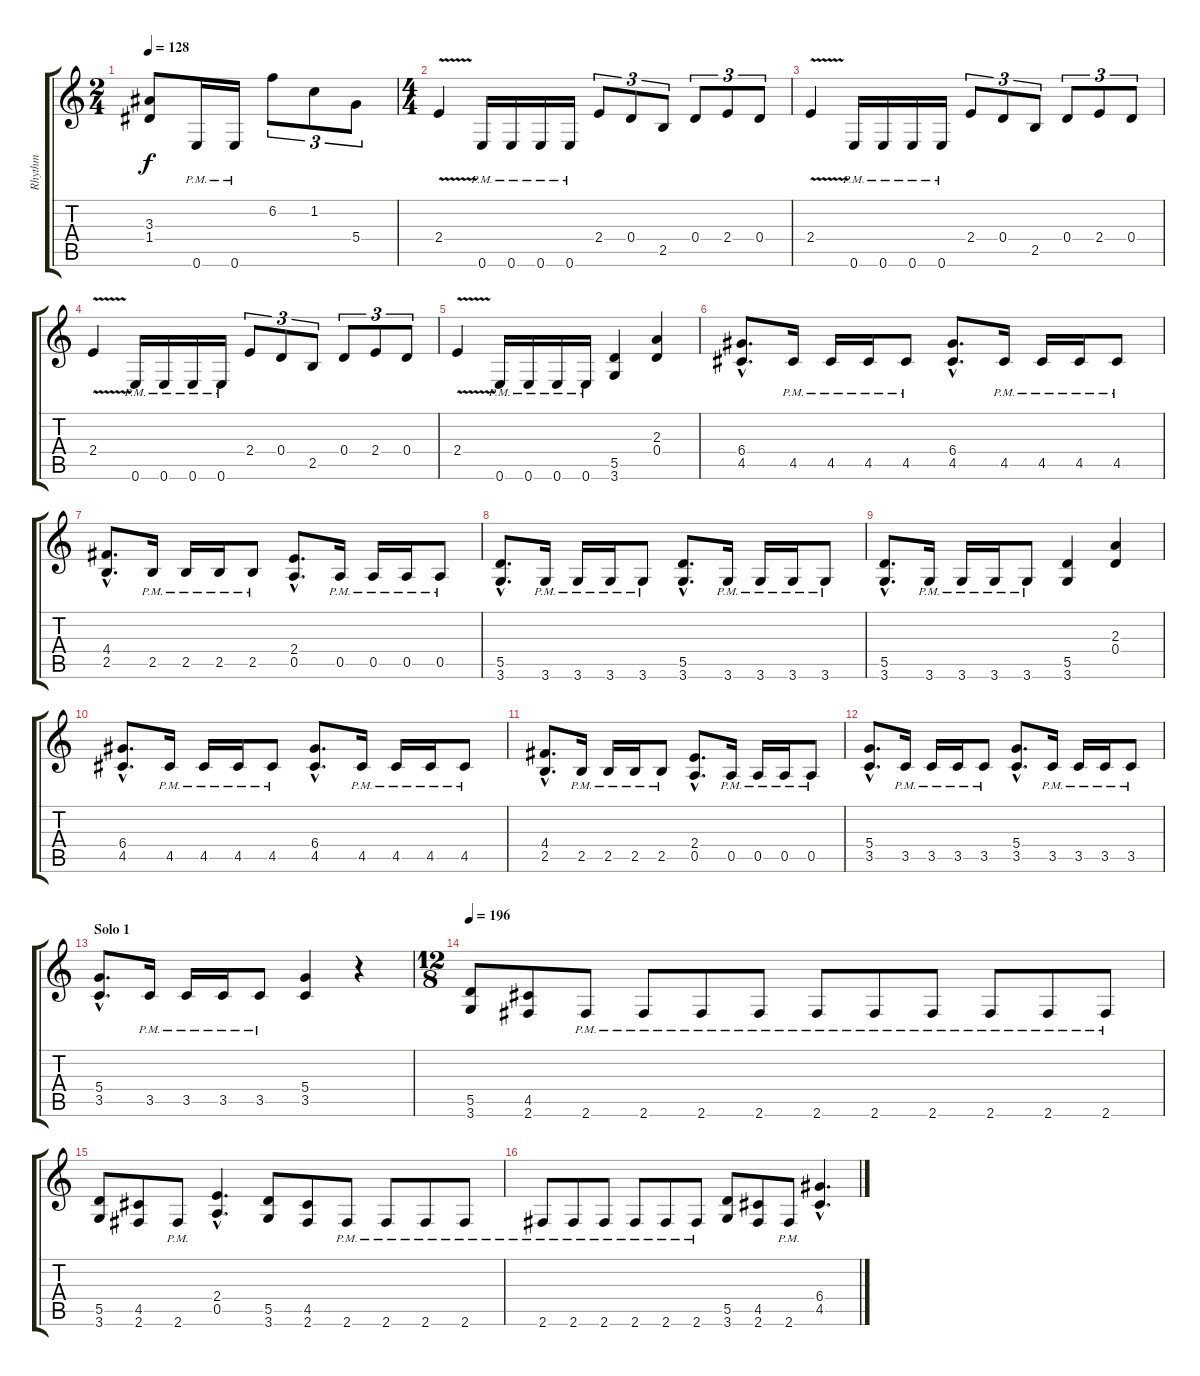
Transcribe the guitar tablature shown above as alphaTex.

\track ("Rhythm" "Rhythm") {instrument distortionguitar}
\staff {score tabs}
\tuning (E4 B3 G3 D3 A2 E2) {hide}
\ts (2 4)
\tempo 128
\clef g2
\ks c
(3.3 1.4).8{dy f} 0.6{pm}.16 0.6{pm}.16 6.2.8{tu (3 2)} 1.2.8{tu (3 2)} 5.4.8{tu (3 2)} |
\ts (4 4)
2.4{v}.4 0.6{pm}.16 0.6{pm}.16 0.6{pm}.16 0.6{pm}.16 2.4.8{tu (3 2)} 0.4.8{tu (3 2)} 2.5.8{tu (3 2)} 0.4.8{tu (3 2)} 2.4.8{tu (3 2)} 0.4.8{tu (3 2)} |
2.4{v}.4 0.6{pm}.16 0.6{pm}.16 0.6{pm}.16 0.6{pm}.16 2.4.8{tu (3 2)} 0.4.8{tu (3 2)} 2.5.8{tu (3 2)} 0.4.8{tu (3 2)} 2.4.8{tu (3 2)} 0.4.8{tu (3 2)} |
2.4{v}.4 0.6{pm}.16 0.6{pm}.16 0.6{pm}.16 0.6{pm}.16 2.4.8{tu (3 2)} 0.4.8{tu (3 2)} 2.5.8{tu (3 2)} 0.4.8{tu (3 2)} 2.4.8{tu (3 2)} 0.4.8{tu (3 2)} |
2.4{v}.4 0.6{pm}.16 0.6{pm}.16 0.6{pm}.16 0.6{pm}.16 (5.5 3.6).4 (2.3 0.4).4 |
(6.4{hac} 4.5{hac}).8{d} 4.5{pm}.16 4.5{pm}.16 4.5{pm}.16 4.5{pm}.8 (6.4{hac} 4.5{hac}).8{d} 4.5{pm}.16 4.5{pm}.16 4.5{pm}.16 4.5{pm}.8 |
(4.4{hac} 2.5{hac}).8{d} 2.5{pm}.16 2.5{pm}.16 2.5{pm}.16 2.5{pm}.8 (2.4{hac} 0.5{hac}).8{d} 0.5{pm}.16 0.5{pm}.16 0.5{pm}.16 0.5{pm}.8 |
(5.5{hac} 3.6{hac}).8{d} 3.6{pm}.16 3.6{pm}.16 3.6{pm}.16 3.6{pm}.8 (5.5{hac} 3.6{hac}).8{d} 3.6{pm}.16 3.6{pm}.16 3.6{pm}.16 3.6{pm}.8 |
(5.5{hac} 3.6{hac}).8{d} 3.6{pm}.16 3.6{pm}.16 3.6{pm}.16 3.6{pm}.8 (5.5 3.6).4 (2.3 0.4).4 |
(6.4{hac} 4.5{hac}).8{d} 4.5{pm}.16 4.5{pm}.16 4.5{pm}.16 4.5{pm}.8 (6.4{hac} 4.5{hac}).8{d} 4.5{pm}.16 4.5{pm}.16 4.5{pm}.16 4.5{pm}.8 |
(4.4{hac} 2.5{hac}).8{d} 2.5{pm}.16 2.5{pm}.16 2.5{pm}.16 2.5{pm}.8 (2.4{hac} 0.5{hac}).8{d} 0.5{pm}.16 0.5{pm}.16 0.5{pm}.16 0.5{pm}.8 |
(5.4{hac} 3.5{hac}).8{d} 3.5{pm}.16 3.5{pm}.16 3.5{pm}.16 3.5{pm}.8 (5.4{hac} 3.5{hac}).8{d} 3.5{pm}.16 3.5{pm}.16 3.5{pm}.16 3.5{pm}.8 |
\section ("" "Solo 1")
(5.4{hac} 3.5{hac}).8{d} 3.5{pm}.16 3.5{pm}.16 3.5{pm}.16 3.5{pm}.8 (5.4 3.5).4 r.4 |
\ts (12 8)
\tempo 196
(5.5 3.6).8 (4.5 2.6).8 2.6{pm}.8 2.6{pm}.8 2.6{pm}.8 2.6{pm}.8 2.6{pm}.8 2.6{pm}.8 2.6{pm}.8 2.6{pm}.8 2.6{pm}.8 2.6{pm}.8 |
(5.5 3.6).8 (4.5 2.6).8 2.6{pm}.8 (2.4{hac} 0.5{hac}).4{d} (5.5 3.6).8 (4.5 2.6).8 2.6{pm}.8 2.6{pm}.8 2.6{pm}.8 2.6{pm}.8 |
2.6{pm}.8 2.6{pm}.8 2.6{pm}.8 2.6{pm}.8 2.6{pm}.8 2.6{pm}.8 (5.5 3.6).8 (4.5 2.6).8 2.6{pm}.8 (6.4{hac} 4.5{hac}).4{d}
